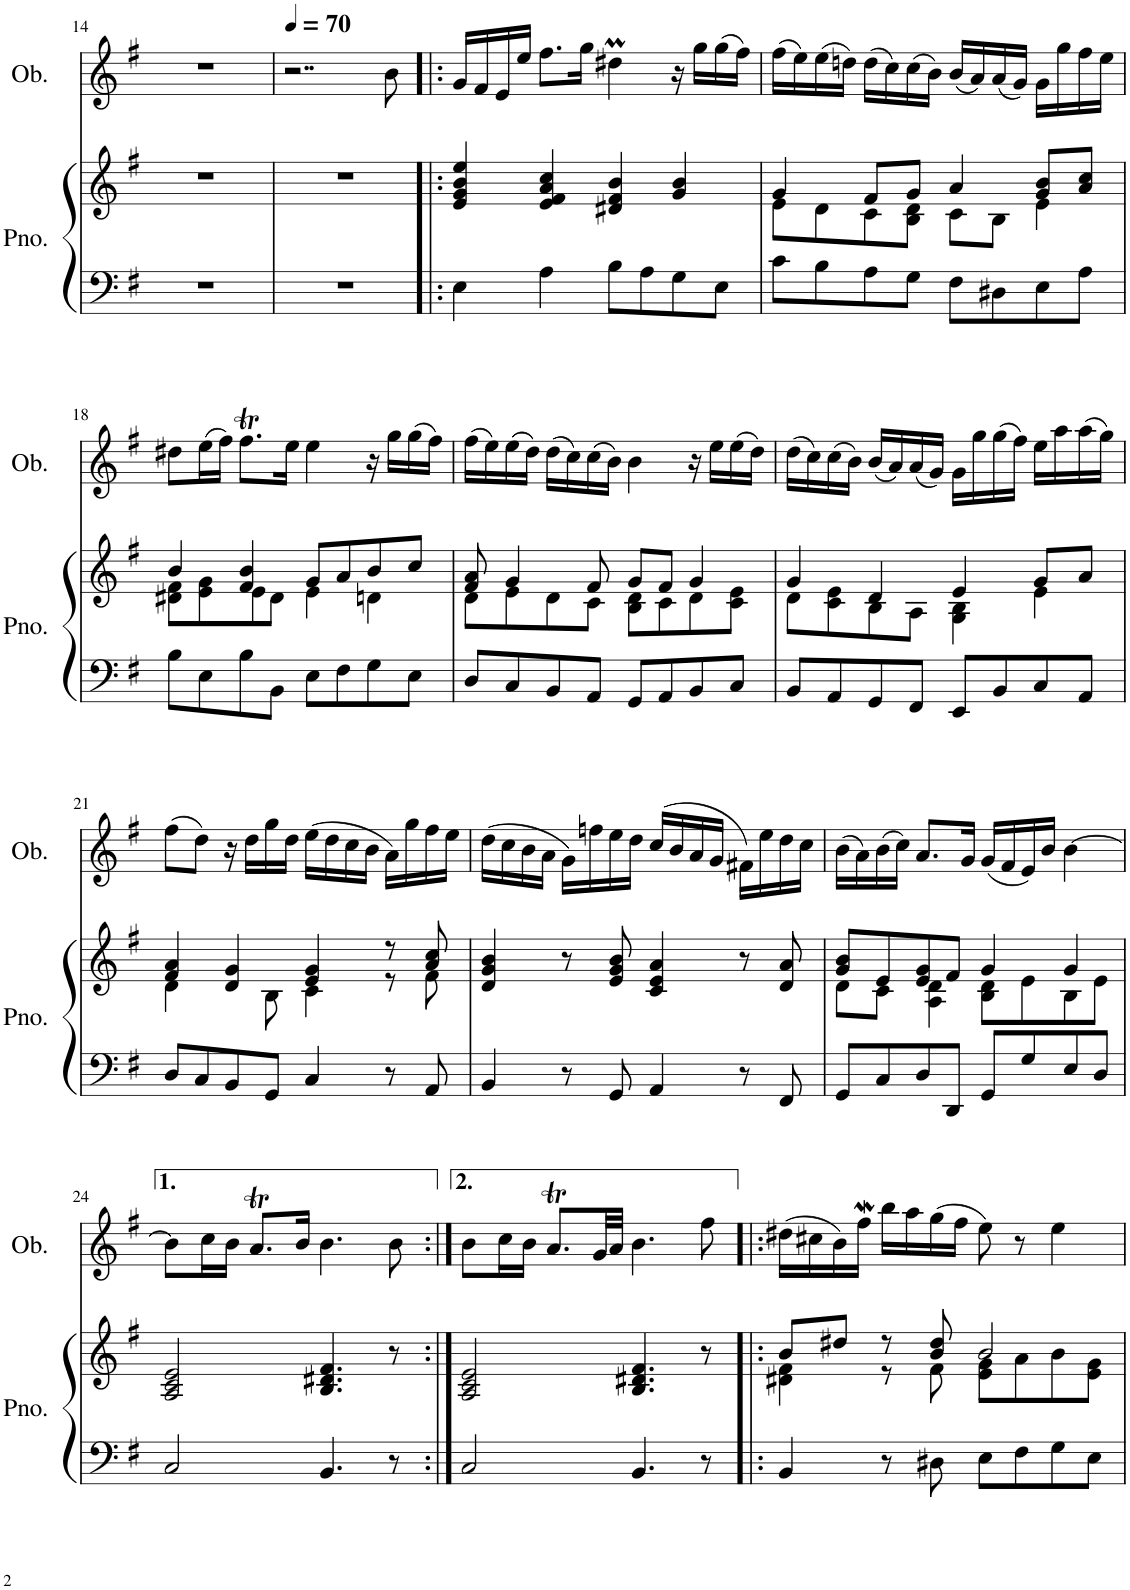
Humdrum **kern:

**kern	**kern	**kern
*part2	*part2	*part1
*staff3	*staff2	*staff1
*I"Piano	*	*I"Oboe
*I'Pno.	*	*I'Ob.
!!LO:PB:g=z
*clefF4	*clefG2	*clefG2
*k[f#]	*k[f#]	*k[f#]
*M4/4	*M4/4	*M4/4
=14	=14	=14
1r	1r	1r
=15	=15	=15
*	*	*MM70
1r	1r	2..r
.	.	8b\
=16!|:	=16!|:	=16!|:
4E\	4e/ 4g/ 4b/ 4ee/	16g/LL
.	.	16f#/
.	.	16e/
.	.	16ee/JJ
4A\	4e/ 4f#/ 4a/ 4cc/	8.ff#\L
.	.	16gg\Jk
8B\L	4d#X/ 4f#/ 4b/	4dd#Xm\
8A\	.	.
8G\	4g/ 4b/	16r
.	.	16gg\LL
8E\J	.	(16gg\
.	.	16ff#\JJ)
=17	=17	=17
*	*^	*
8c\L	4g/	8e\L	(16ff#\LL
.	.	.	16ee\)
8B\	.	8d\	(16ee\
.	.	.	16ddn\JJ)
8A\	8f#/L	8c\	(16dd\LL
.	.	.	16cc\)
8G\J	8g/J	8B\ 8d\J	(16cc\
.	.	.	16b\JJ)
8F#\L	4a/	8c\L	(16b/LL
.	.	.	16a/)
8D#X\	.	8B\J	(16a/
.	.	.	16g/JJ)
8E\	8g/ 8b/L	4e\	16g\LL
.	.	.	16gg\
8A\J	8a/ 8cc/J	.	16ff#\
.	.	.	16ee\JJ
!!LO:LB:g=z
=18	=18	=18	=18
8B\L	4b/	8d#X\ 8f#\L	8dd#X\L
8E\	.	8e\ 8g\	(16ee\L
.	.	.	16ff#\JJ)
8B\	4f#/ 4b/	8e\	8.ff#t\L
8BB\J	.	8d#\J	.
.	.	.	16ee\Jk
8E\L	8g/L	4e\	4ee\
8F#\	8a/	.	.
8G\	8b/	4dn\	16r
.	.	.	16gg\LL
8E\J	8cc/J	.	(16gg\
.	.	.	16ff#\JJ)
=19	=19	=19	=19
8D/L	8f#/ 8a/	8d\L	(16ff#\LL
.	.	.	16ee\)
8C/	4g/	8e\	(16ee\
.	.	.	16dd\JJ)
8BB/	.	8d\	(16dd\LL
.	.	.	16cc\)
8AA/J	8f#/	8c\J	(16cc\
.	.	.	16b\JJ)
8GG/L	8g/L	8B\ 8d\L	4b\
8AA/	8f#/J	8c\	.
8BB/	4g/	8d\	16r
.	.	.	16ee\LL
8C/J	.	8c\ 8e\J	(16ee\
.	.	.	16dd\JJ)
=20	=20	=20	=20
8BB/L	4g/	8d\L	(16dd\LL
.	.	.	16cc\)
8AA/	.	8c\ 8e\	(16cc\
.	.	.	16b\JJ)
8GG/	4d/	8B\	(16b/LL
.	.	.	16a/)
8FF#/J	.	8A\J	(16a/
.	.	.	16g/JJ)
8EE/L	4e/	4G\ 4B\	16g\LL
.	.	.	16gg\
8BB/	.	.	(16gg\
.	.	.	16ff#\JJ)
8C/	8g/L	4e\	16ee\LL
.	.	.	16aa\
8AA/J	8a/J	.	(16aa\
.	.	.	16gg\JJ)
!!LO:LB:g=z
=21	=21	=21	=21
8D/L	4f#/ 4a/	4d\	(8ff#\L
8C/	.	.	8dd\J)
8BB/	4d/ 4g/	8ryy	16r
.	.	.	16dd\LL
8GG/J	.	8B\	16gg\
.	.	.	16dd\JJ
4C/	4e/ 4g/	4c\	(16ee\LL
.	.	.	16dd\
.	.	.	16cc\
.	.	.	16b\JJ
8r	8r	8r	16a\LL)
.	.	.	16gg\
8AA/	8a/ 8cc/	8f#\	16ff#\
.	.	.	16ee\JJ
*	*v	*v	*
=22	=22	=22
4BB/	4d/ 4g/ 4b/	(16dd\LL
.	.	16cc\
.	.	16b\
.	.	16a\JJ
8r	8r	16g\LL)
.	.	16ffn\
8GG/	8e/ 8g/ 8b/	16ee\
.	.	16dd\JJ
4AA/	4c/ 4e/ 4a/	(16cc/LL
.	.	16b/
.	.	16a/
.	.	16g/JJ
8r	8r	16f#X\LL)
.	.	16ee\
8FF#/	8d/ 8a/	16dd\
.	.	16cc\JJ
=23	=23	=23
*	*^	*
8GG/L	8g/ 8b/L	8d\L	(16b\LL
.	.	.	16a\)
8C/	8e/	8c\J	(16b\
.	.	.	16cc\JJ)
8D/	8e/ 8g/	4A\ 4d\	8.a/L
8DD/J	8f#/J	.	.
.	.	.	16g/Jk
8GG/L	4g/	8B\ 8d\L	(16g/LL
.	.	.	16f#/
8G/	.	8e\	16e/)
.	.	.	16b/JJ
8E/	4g/	8B\	[4b\
8D/J	.	8e\J	.
*	*v	*v	*
!!LO:LB:g=z
=24	=24	=24
2C/	2A/ 2c/ 2e/	8b\L]
.	.	16cc\L
.	.	16b\JJ
.	.	8.aT/L
.	.	16b/Jk
4.BB/	4.B/ 4.d#X/ 4.f#/	4.b\
8r	8r	8b\
=25:|!	=25:|!	=25:|!
2C/	2A/ 2c/ 2e/	8b\L
.	.	16cc\L
.	.	16b\JJ
.	.	8.aT/L
.	.	32g/LL
.	.	32a/JJJ
4.BB/	4.B/ 4.d#X/ 4.f#/	4.b\
8r	8r	8ff#\
=26!|:	=26!|:	=26!|:
*	*^	*
4BB/	8b/L	4d#X\ 4f#\	(16dd#X\LL
.	.	.	16cc#X\
.	8dd#X/J	.	16b\)
.	.	.	16ff#W\JJ
8r	8r	8r	16bb\LL
.	.	.	16aa\
8D#X\	8b/ 8dd#/	8f#\	(16gg\
.	.	.	16ff#\JJ
8E\L	2b/	8e\ 8g\L	8ee\)
8F#\	.	8a\	8r
8G\	.	8b\	4ee\
8E\J	.	8e\ 8g\J	.
*	*v	*v	*
=	=	=
*-	*-	*-
